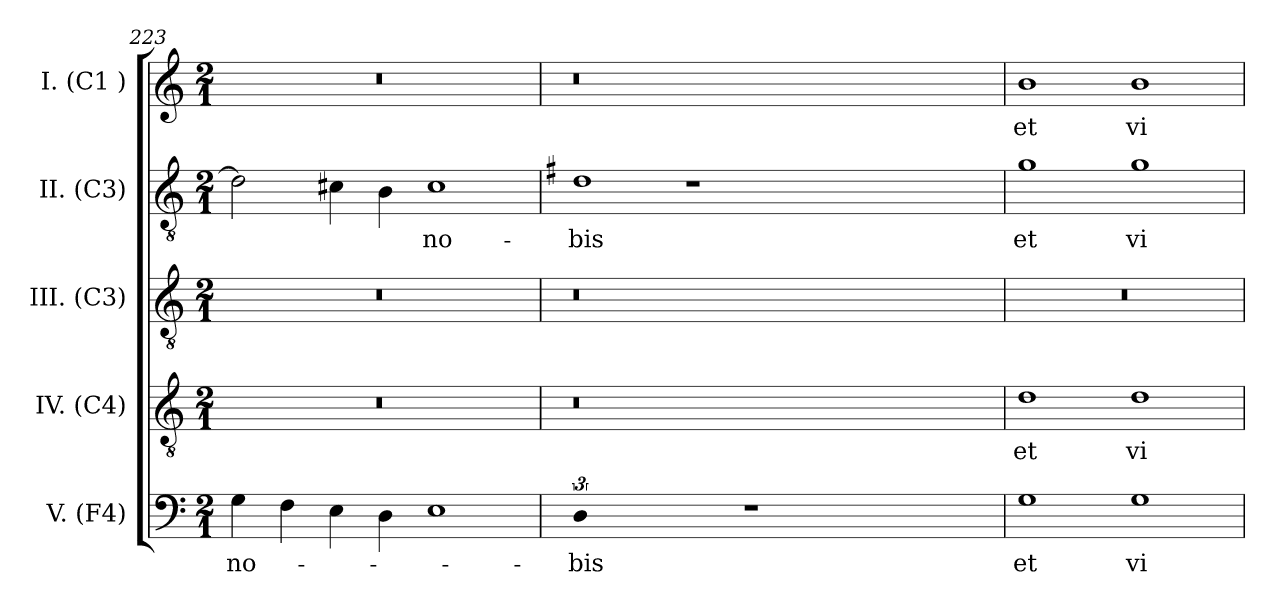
**kern	**text	**kern	**text	**kern	**kern	**text	**kern	**text
*part5	*part5	*part4	*part4	*part3	*part2	*part2	*part1	*part1
*staff5	*staff5	*staff4	*staff4	*staff3	*staff2	*staff2	*staff1	*staff1
*I"V. (F4)	*	*I"IV. (C4)	*	*I"III. (C3)	*I"II. (C3)	*	*I"I. (C1 )	*
*I'V.	*	*I'IV.	*	*I'III.	*I'II.	*	*I'I.	*
*clefF4	*	*clefGv2	*	*clefGv2	*clefGv2	*	*clefG2	*
*k[]	*	*k[]	*	*	*k[]	*	*k[]	*
*C:	*	*C:	*	*	*C:	*	*C:	*
*M2/1	*	*M2/1	*	*M2/1	*M2/1	*	*M2/1	*
=223	=223	=223	=223	=223	=223	=223	=223	=223
!	!LO:LY:b:cj	!	!	!	!	!	!	!
4G\	no-	0r	.	0r	2d\]	.	0r	.
4F\	.	.	.	.	.	.	.	.
4E\	.	.	.	.	4c#\	.	.	.
4D\	.	.	.	.	4B\	.	.	.
!	!	!	!	!	!	!LO:LY:b:cj	!	!
1E	.	.	.	.	1c#	no-	.	.
=224	=224	=224	=224	=224	=224	=224	=224	=224
*	*	*	*	*	*k[f#]	*	*	*
*	*	*	*	*	*G:	*	*	*
!LO:N:vis=1	!LO:LY:b:cj	!	!	!	!	!LO:LY:b:cj	!	!
3%4D	-bis	0r	.	0r	1d	-bis	0r	.
!	!	!	!	!	!LO:N:vis=1	!	!	!
.	.	.	.	.	0r	.	.	.
!LO:N:vis=1	!	!	!	!	!	!	!	!
0r	.	.	.	.	.	.	.	.
.	.	3%4ryy	.	3%4ryy	.	.	3%4ryy	.
.	.	.	.	.	3ryy	.	.	.
=225	=225	=225	=225	=225	=225	=225	=225	=225
!	!LO:LY:b:cj	!	!LO:LY:b:cj	!	!	!LO:LY:b:cj	!	!LO:LY:b:cj
1G	et	1d	et	0r	1g	et	1b	-et
!	!LO:LY:b:cj	!	!LO:LY:b:cj	!	!	!LO:LY:b:cj	!	!LO:LY:b:cj
1G	vi-	1d	vi-	.	1g	vi-	1b	vi-
=	=	=	=	=	=	=	=	=
*-	*-	*-	*-	*-	*-	*-	*-	*-
